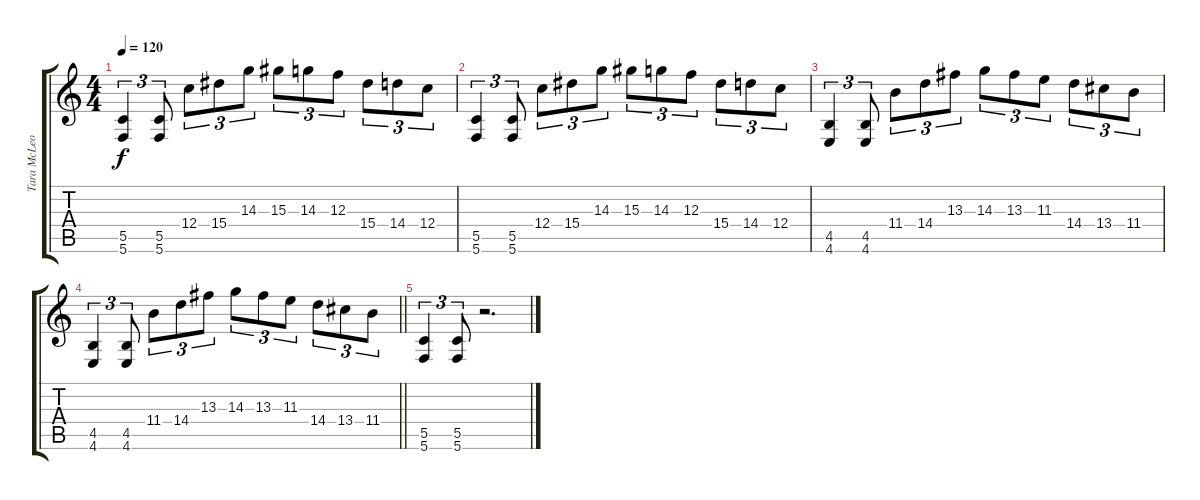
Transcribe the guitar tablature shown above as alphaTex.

\track ("Tara McLeod" "Tara McLeo") {instrument distortionguitar}
\staff {score tabs}
\tuning (D4 A3 F3 C3 G2 C2) {hide}
\ts (4 4)
\tempo 120
\clef g2
\ks c
(5.5 5.6).4{tu (3 2) dy f} (5.5 5.6).8{tu (3 2)} 12.4.8{tu (3 2)} 15.4.8{tu (3 2)} 14.3.8{tu (3 2)} 15.3.8{tu (3 2)} 14.3.8{tu (3 2)} 12.3.8{tu (3 2)} 15.4.8{tu (3 2)} 14.4.8{tu (3 2)} 12.4.8{tu (3 2)} |
(5.5 5.6).4{tu (3 2)} (5.5 5.6).8{tu (3 2)} 12.4.8{tu (3 2)} 15.4.8{tu (3 2)} 14.3.8{tu (3 2)} 15.3.8{tu (3 2)} 14.3.8{tu (3 2)} 12.3.8{tu (3 2)} 15.4.8{tu (3 2)} 14.4.8{tu (3 2)} 12.4.8{tu (3 2)} |
(4.5 4.6).4{tu (3 2)} (4.5 4.6).8{tu (3 2)} 11.4.8{tu (3 2)} 14.4.8{tu (3 2)} 13.3.8{tu (3 2)} 14.3.8{tu (3 2)} 13.3.8{tu (3 2)} 11.3.8{tu (3 2)} 14.4.8{tu (3 2)} 13.4.8{tu (3 2)} 11.4.8{tu (3 2)} |
\barLineRight lightlight
(4.5 4.6).4{tu (3 2)} (4.5 4.6).8{tu (3 2)} 11.4.8{tu (3 2)} 14.4.8{tu (3 2)} 13.3.8{tu (3 2)} 14.3.8{tu (3 2)} 13.3.8{tu (3 2)} 11.3.8{tu (3 2)} 14.4.8{tu (3 2)} 13.4.8{tu (3 2)} 11.4.8{tu (3 2)} |
(5.5 5.6).4{tu (3 2)} (5.5 5.6).8{tu (3 2)} r.2{d}
